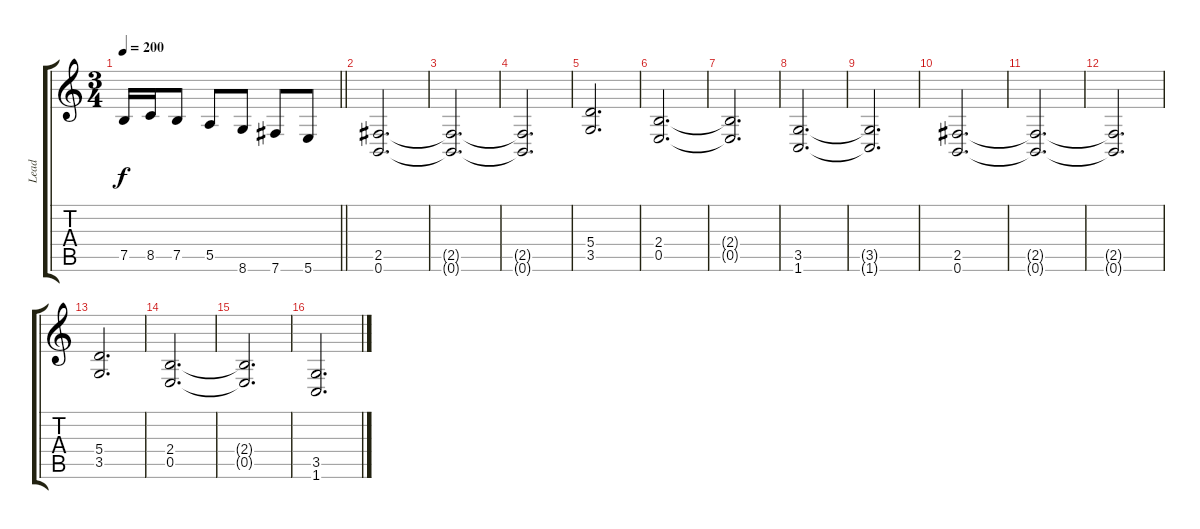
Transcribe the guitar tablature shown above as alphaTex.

\track ("Lead" "Lead") {instrument distortionguitar}
\staff {score tabs}
\tuning (B3 Gb3 D3 A2 E2 B1) {hide}
\ts (3 4)
\tempo 200
\clef g2
\barLineRight lightlight
\ks c
7.5.16{dy f} 8.5.16 7.5.8 5.5.8 8.6.8 7.6.8 5.6.8 |
(2.5 0.6).2{d} |
(2.5{t} 0.6{t}).2{d} |
(2.5{t} 0.6{t}).2{d} |
(5.4 3.5).2{d} |
(2.4 0.5).2{d} |
(2.4{t} 0.5{t}).2{d} |
(3.5 1.6).2{d} |
(3.5{t} 1.6{t}).2{d} |
(2.5 0.6).2{d} |
(2.5{t} 0.6{t}).2{d} |
(2.5{t} 0.6{t}).2{d} |
(5.4 3.5).2{d} |
(2.4 0.5).2{d} |
(2.4{t} 0.5{t}).2{d} |
(3.5 1.6).2{d}
